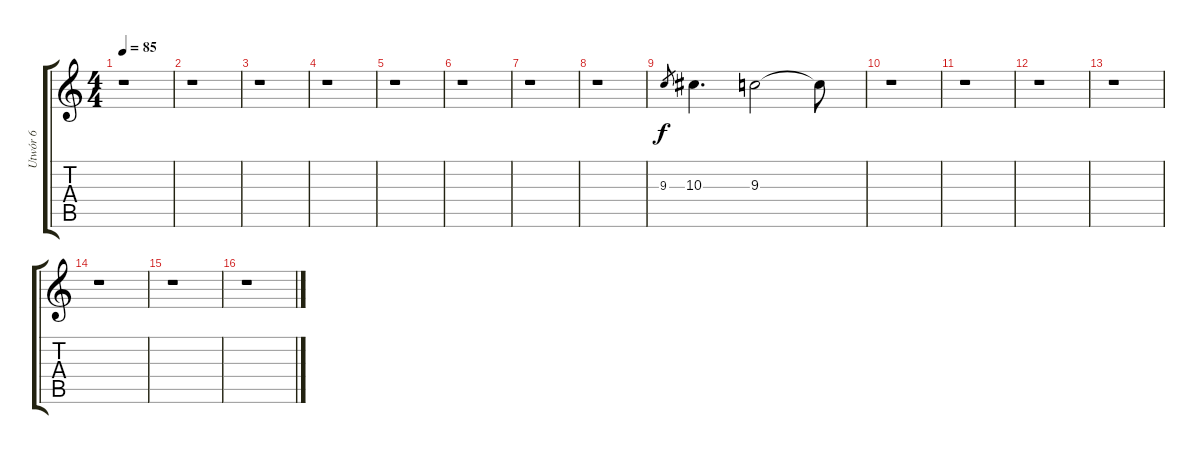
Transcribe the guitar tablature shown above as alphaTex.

\track ("Utwór 6" "Utwór 6") {instrument distortionguitar}
\staff {score tabs}
\tuning (C4 G3 Eb3 Bb2 F2 C2) {hide}
\ts (4 4)
\tempo 85
\clef g2
\ks c
r.1{dy f} |
r.1 |
r.1 |
r.1 |
r.1 |
r.1 |
r.1 |
r.1 |
9.3.8{gr} 10.3.4{d} 9.3.2 9.3{t}.8 |
r.1 |
r.1 |
r.1 |
r.1 |
r.1 |
r.1 |
r.1
